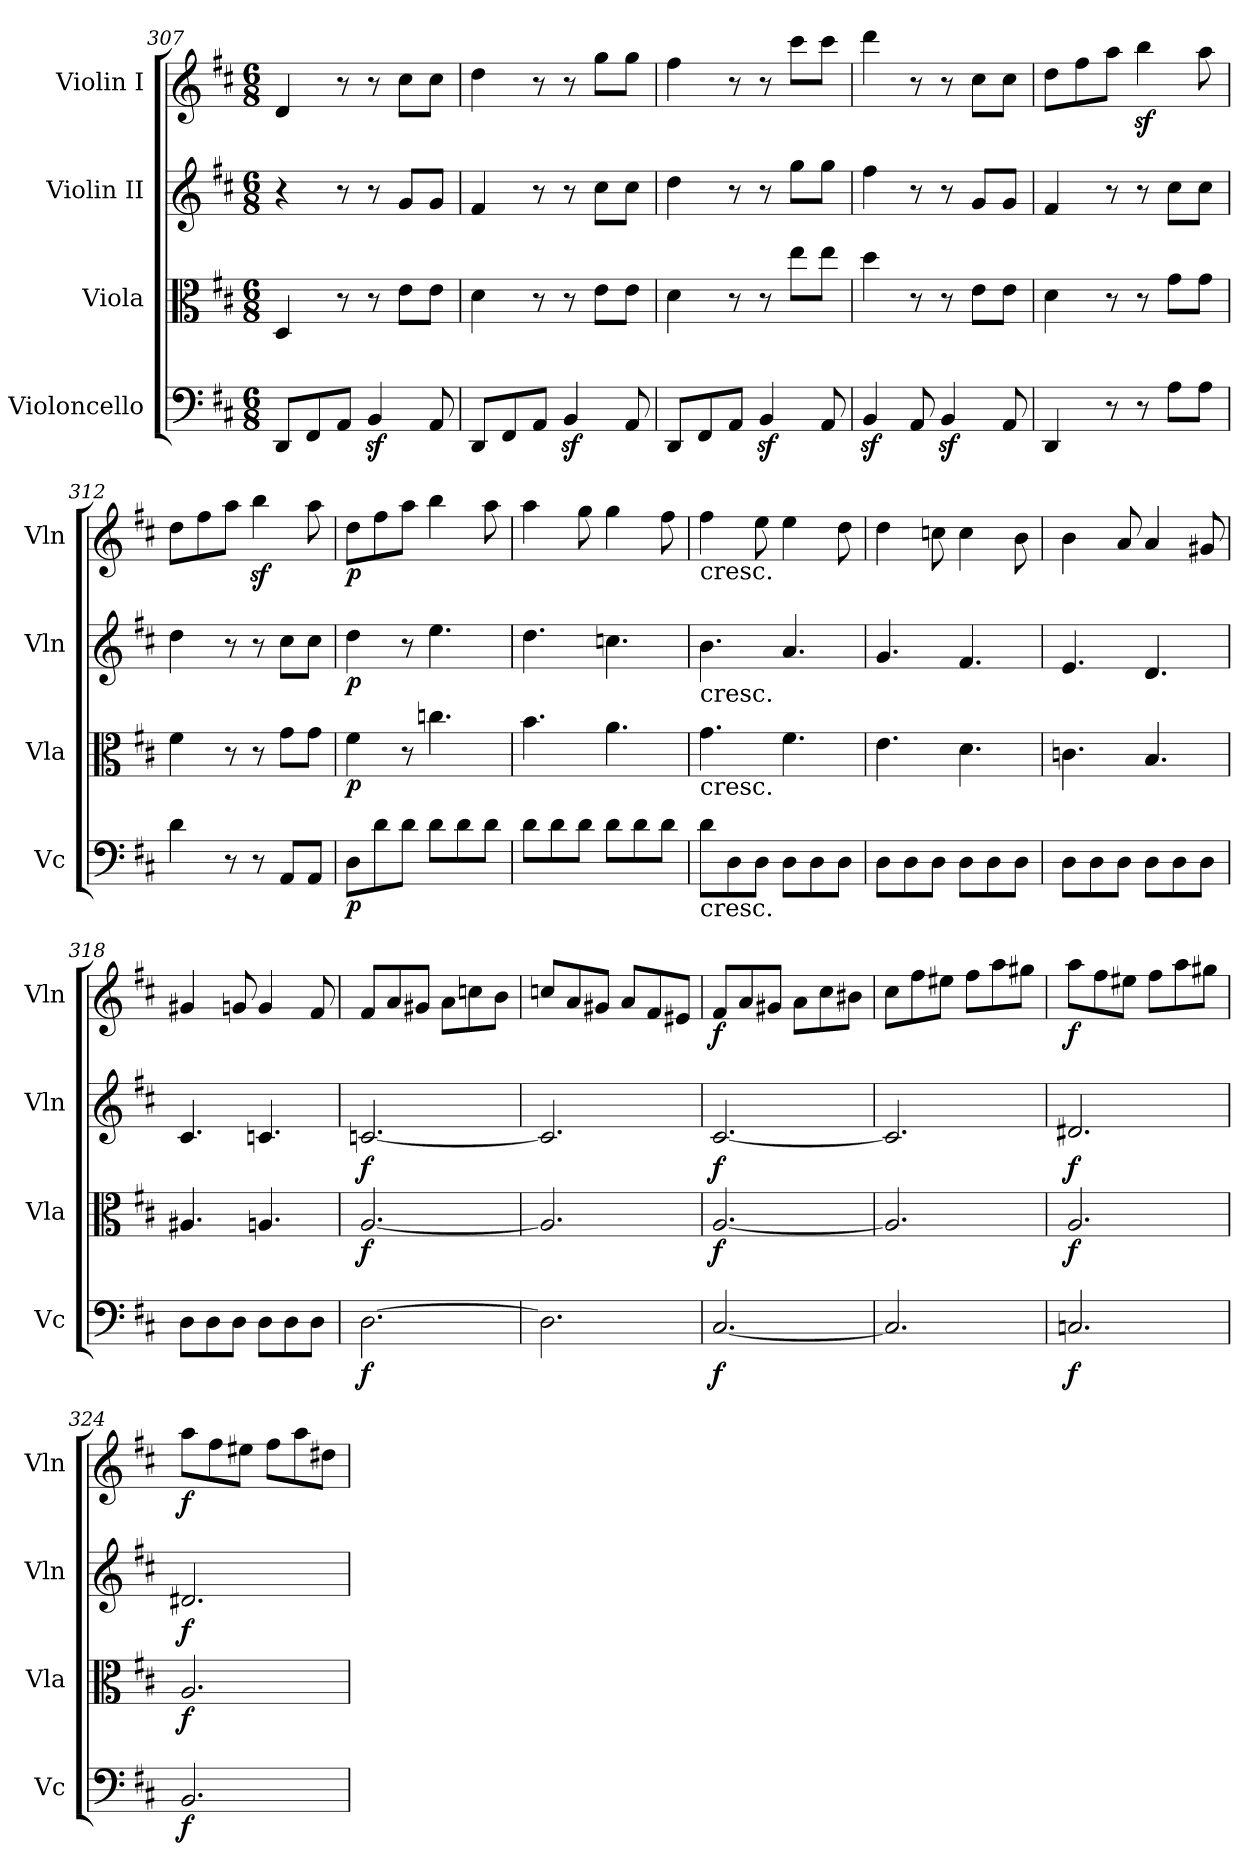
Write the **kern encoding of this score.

**kern	**dynam	**kern	**dynam	**kern	**dynam	**kern	**dynam
*part4	*part4	*part3	*part3	*part2	*part2	*part1	*part1
*staff4	*staff4	*staff3	*staff3	*staff2	*staff2	*staff1	*staff1
*I"Violoncello	*	*I"Viola	*	*I"Violin II	*	*I"Violin I	*
*I'Vc	*	*I'Vla	*	*I'Vln	*	*I'Vln	*
*clefF4	*	*clefC3	*	*clefG2	*	*clefG2	*
*k[f#c#]	*	*k[f#c#]	*	*k[f#c#]	*	*k[f#c#]	*
*M6/8	*	*M6/8	*	*M6/8	*	*M6/8	*
=307	=307	=307	=307	=307	=307	=307	=307
8DD/L	.	4D/	.	4r	.	4d/	.
8FF#/	.	.	.	.	.	.	.
8AA/J	.	8r	.	8r	.	8r	.
4BBz</	.	8r	.	8r	.	8r	.
.	.	8e\L	.	8g/L	.	8cc#\L	.
8AA/	.	8e\J	.	8g/J	.	8cc#\J	.
!!LO:LB:g=z
=308	=308	=308	=308	=308	=308	=308	=308
8DD/L	.	4d\	.	4f#/	.	4dd\	.
8FF#/	.	.	.	.	.	.	.
8AA/J	.	8r	.	8r	.	8r	.
4BBz</	.	8r	.	8r	.	8r	.
.	.	8e\L	.	8cc#\L	.	8gg\L	.
8AA/	.	8e\J	.	8cc#\J	.	8gg\J	.
!!LO:PB:g=z
=309	=309	=309	=309	=309	=309	=309	=309
8DD/L	.	4d\	.	4dd\	.	4ff#\	.
8FF#/	.	.	.	.	.	.	.
8AA/J	.	8r	.	8r	.	8r	.
4BBz</	.	8r	.	8r	.	8r	.
.	.	8ee\L	.	8gg\L	.	8ccc#\L	.
8AA/	.	8ee\J	.	8gg\J	.	8ccc#\J	.
=310	=310	=310	=310	=310	=310	=310	=310
4BBz</	.	4dd\	.	4ff#\	.	4ddd\	.
8AA/	.	8r	.	8r	.	8r	.
4BBz</	.	8r	.	8r	.	8r	.
.	.	8e\L	.	8g/L	.	8cc#\L	.
8AA/	.	8e\J	.	8g/J	.	8cc#\J	.
=311	=311	=311	=311	=311	=311	=311	=311
4DD/	.	4d\	.	4f#/	.	8dd\L	.
.	.	.	.	.	.	8ff#\	.
8r	.	8r	.	8r	.	8aa\J	.
8r	.	8r	.	8r	.	4bbz<\	.
8A\L	.	8g\L	.	8cc#\L	.	.	.
8A\J	.	8g\J	.	8cc#\J	.	8aa\	.
=312	=312	=312	=312	=312	=312	=312	=312
4d\	.	4f#\	.	4dd\	.	8dd\L	.
.	.	.	.	.	.	8ff#\	.
8r	.	8r	.	8r	.	8aa\J	.
8r	.	8r	.	8r	.	4bbz<\	.
8AA/L	.	8g\L	.	8cc#\L	.	.	.
8AA/J	.	8g\J	.	8cc#\J	.	8aa\	.
!!LO:LB:g=z
=313	=313	=313	=313	=313	=313	=313	=313
!	!LO:DY:b	!	!LO:DY:b	!	!LO:DY:b	!	!LO:DY:b
8D\L	p	4f#\	p	4dd\	p	8dd\L	p
8d\	.	.	.	.	.	8ff#\	.
8d\J	.	8r	.	8r	.	8aa\J	.
8d\L	.	4.ccn\	.	4.ee\	.	4bb\	.
8d\	.	.	.	.	.	.	.
8d\J	.	.	.	.	.	8aa\	.
!!LO:PB:g=z
=314	=314	=314	=314	=314	=314	=314	=314
8d\L	.	4.b\	.	4.dd\	.	4aa\	.
8d\	.	.	.	.	.	.	.
8d\J	.	.	.	.	.	8gg\	.
8d\L	.	4.a\	.	4.ccn\	.	4gg\	.
8d\	.	.	.	.	.	.	.
8d\J	.	.	.	.	.	8ff#\	.
=315	=315	=315	=315	=315	=315	=315	=315
!	!	!	!	!	!	!LO:TX:b:t=cresc.	!
!	!	!	!	!LO:TX:b:t=cresc.	!	!	!
!	!	!LO:TX:b:t=cresc.	!	!	!	!	!
!LO:TX:b:t=cresc.	!	!	!	!	!	!	!
8d\L	.	4.g\	.	4.b\	.	4ff#\	.
8D\	.	.	.	.	.	.	.
8D\J	.	.	.	.	.	8ee\	.
8D\L	.	4.f#\	.	4.a/	.	4ee\	.
8D\	.	.	.	.	.	.	.
8D\J	.	.	.	.	.	8dd\	.
=316	=316	=316	=316	=316	=316	=316	=316
8D\L	.	4.e\	.	4.g/	.	4dd\	.
8D\	.	.	.	.	.	.	.
8D\J	.	.	.	.	.	8ccn\	.
8D\L	.	4.d\	.	4.f#/	.	4cc\	.
8D\	.	.	.	.	.	.	.
8D\J	.	.	.	.	.	8b\	.
!!LO:LB:g=z
=317	=317	=317	=317	=317	=317	=317	=317
8D\L	.	4.cn\	.	4.e/	.	4b\	.
8D\	.	.	.	.	.	.	.
8D\J	.	.	.	.	.	8a/	.
8D\L	.	4.B/	.	4.d/	.	4a/	.
8D\	.	.	.	.	.	.	.
8D\J	.	.	.	.	.	8g#X/	.
=318	=318	=318	=318	=318	=318	=318	=318
8D\L	.	4.A#X/	.	4.c#/	.	4g#X/	.
8D\	.	.	.	.	.	.	.
8D\J	.	.	.	.	.	8gn/	.
8D\L	.	4.An/	.	4.cn/	.	4g/	.
8D\	.	.	.	.	.	.	.
8D\J	.	.	.	.	.	8f#/	.
!!LO:PB:g=z
=319	=319	=319	=319	=319	=319	=319	=319
!	!LO:DY:b	!	!LO:DY:b	!	!LO:DY:b	!	!
[2.D\	f	[2.A/	f	[2.cn/	f	8f#/L	.
.	.	.	.	.	.	8a/	.
.	.	.	.	.	.	8g#X/J	.
.	.	.	.	.	.	8a\L	.
.	.	.	.	.	.	8ccn\	.
.	.	.	.	.	.	8b\J	.
=320	=320	=320	=320	=320	=320	=320	=320
2.D\]	.	2.A/]	.	2.c/]	.	8ccn/L	.
.	.	.	.	.	.	8a/	.
.	.	.	.	.	.	8g#X/J	.
.	.	.	.	.	.	8a/L	.
.	.	.	.	.	.	8f#/	.
.	.	.	.	.	.	8e#X/J	.
=321	=321	=321	=321	=321	=321	=321	=321
!	!LO:DY:b	!	!LO:DY:b	!	!LO:DY:b	!	!LO:DY:b
[2.C#/	f	[2.A/	f	[2.c#/	f	8f#/L	f
.	.	.	.	.	.	8a/	.
.	.	.	.	.	.	8g#X/J	.
.	.	.	.	.	.	8a\L	.
.	.	.	.	.	.	8cc#\	.
.	.	.	.	.	.	8b#X\J	.
=322	=322	=322	=322	=322	=322	=322	=322
2.C#/]	.	2.A/]	.	2.c#/]	.	8cc#\L	.
.	.	.	.	.	.	8ff#\	.
.	.	.	.	.	.	8ee#X\J	.
.	.	.	.	.	.	8ff#\L	.
.	.	.	.	.	.	8aa\	.
.	.	.	.	.	.	8gg#X\J	.
!!LO:LB:g=z
=323	=323	=323	=323	=323	=323	=323	=323
!	!LO:DY:b	!	!LO:DY:b	!	!LO:DY:b	!	!LO:DY:b
2.Cn/	f	2.A/	f	2.d#X/	f	8aa\L	f
.	.	.	.	.	.	8ff#\	.
.	.	.	.	.	.	8ee#X\J	.
.	.	.	.	.	.	8ff#\L	.
.	.	.	.	.	.	8aa\	.
.	.	.	.	.	.	8gg#X\J	.
!!LO:PB:g=z
=324	=324	=324	=324	=324	=324	=324	=324
!	!LO:DY:b	!	!LO:DY:b	!	!LO:DY:b	!	!LO:DY:b
2.BB/	f	2.A/	f	2.d#X/	f	8aa\L	f
.	.	.	.	.	.	8ff#\	.
.	.	.	.	.	.	8ee#X\J	.
.	.	.	.	.	.	8ff#\L	.
.	.	.	.	.	.	8aa\	.
.	.	.	.	.	.	8dd#X\J	.
=	=	=	=	=	=	=	=
*-	*-	*-	*-	*-	*-	*-	*-
